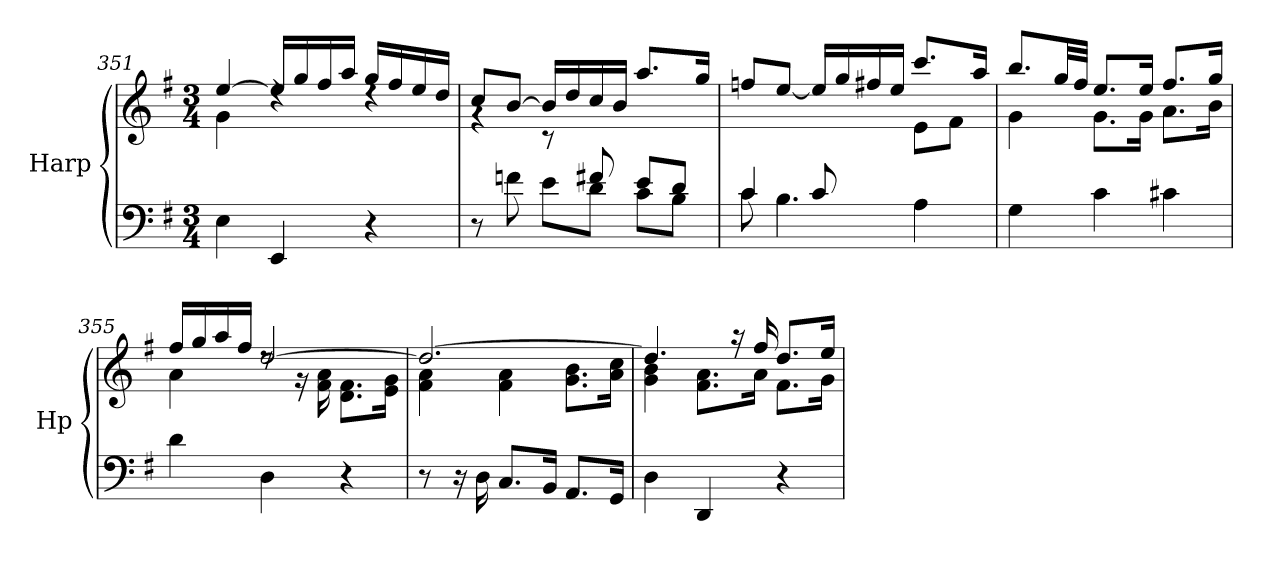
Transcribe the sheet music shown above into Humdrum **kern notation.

**kern	**kern
*part1	*part1
*staff2	*staff1
*I"Harp	*
*I'Hp	*
*clefF4	*clefG2
*k[f#]	*k[f#]
*M3/4	*M3/4
=351	=351
*	*^
4E\	[4ee/	4g\
4EE/	16ee/LL]	4rdd
.	16gg/	.
.	16ff#/	.
.	16aa/JJ	.
4r	16gg/LL	4rdd
.	16ff#/	.
.	16ee/	.
.	16dd/JJ	.
!!LO:LB:g=z	!!
=352	=352	=352
*^	*	*
4.ryy	8r	8cc/L	4rg
.	8fn\	[8b/J	.
.	8e\L	16b/LL]	8r
.	.	16dd/	.
8f#/	8d\J	16cc/	4.ryy
.	.	16b/JJ	.
8e/L	8c\L	8.aa/L	.
8d/J	8B\J	.	.
.	.	16gg/Jk	.
=353	=353	=353	=353
4c/	8c\	8ffn/L	4.ryy
.	4.B\	[8ee/J	.
8c/L	.	16ee/LL]	.
.	.	16gg/	.
4.ryy	.	16ff#X/	8d\J
.	.	16ee/JJ	.
.	4A\	8.ccc/L	8e\L
.	.	.	8f#\J
.	.	16aa/Jk	.
*v	*v	*	*
=354	=354	=354
4G\	8.bb/L	4g\
.	32gg/LL	.
.	32ff#/JJJ	.
4c\	8.ee/L	8.g\L
.	16ee/Jk	16g\Jk
4c#X\	8.ff#/L	8.a\L
.	16gg/Jk	16b\Jk
=355	=355	=355
4d\	16ff#/LL	4a\
.	16gg/	.
.	16aa/	.
.	16ff#/JJ	.
4D\	[2dd/	8rdd
.	.	16r
.	.	16f#\ 16a\
4r	.	8.d\ 8.f#\L
.	.	16e\ 16g\Jk
!!LO:PB:g=z	!!
=356	=356	=356
8r	2.dd/_	4f#\ 4a\
16r	.	.
16D\	.	.
8.C/L	.	4f#\ 4a\
16BB/Jk	.	.
8.AA/L	.	8.g\ 8.b\L
16GG/Jk	.	16a\ 16cc\Jk
=357	=357	=357
4D\	4.dd/]	4g\ 4b\
4DD/	.	8.f#\ 8.a\L
.	16r	.
.	16ff#/	16a\Jk
4r	8.dd/L	8.f#\L
.	16ee/Jk	16g\Jk
*	*v	*v
=	=
*-	*-
